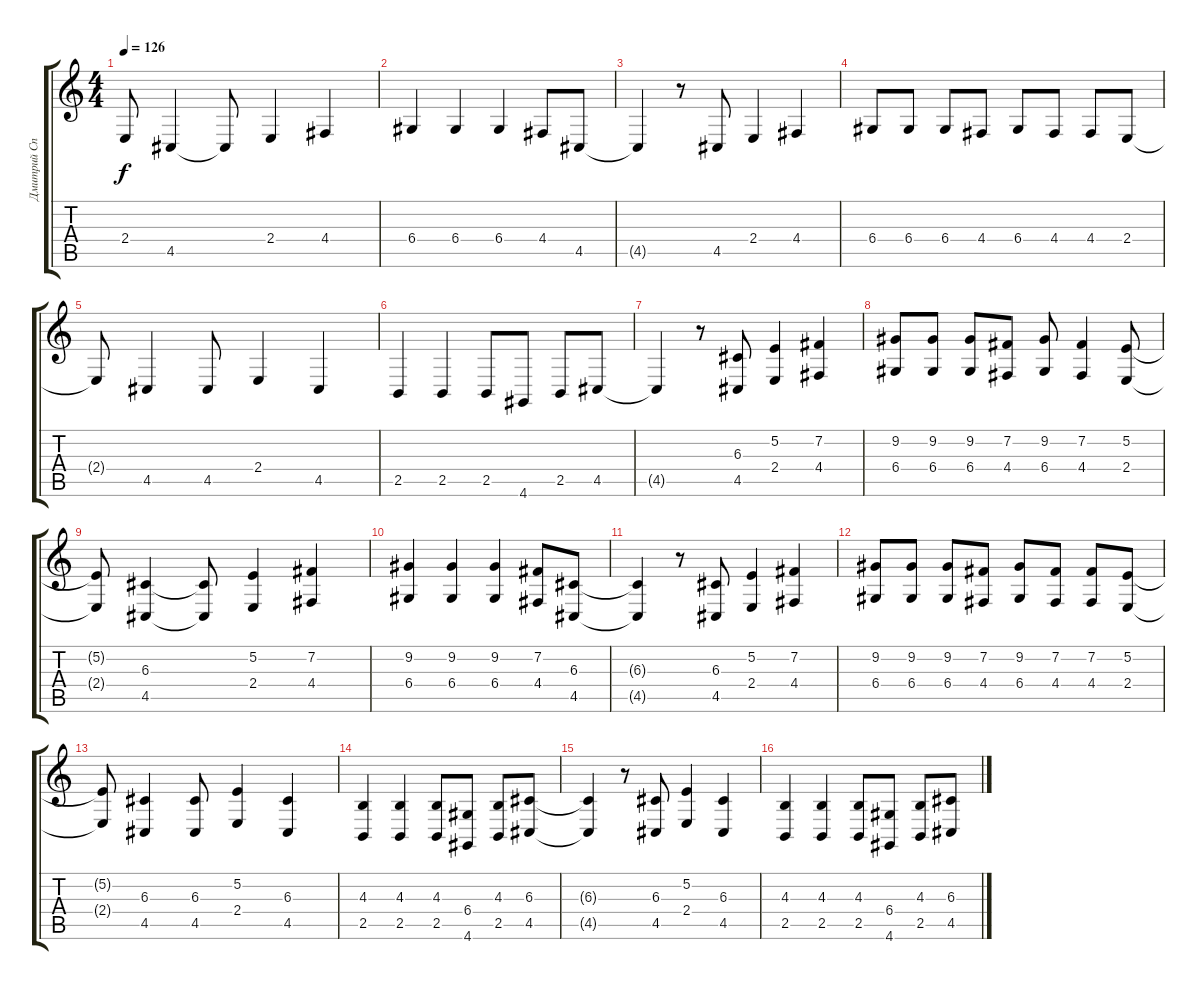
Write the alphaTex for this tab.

\track ("Дмитрий Спирин (Вокал)" "Дмитрий Сп") {instrument cello}
\staff {score tabs}
\tuning (E4 B3 G3 D3 A2 E2) {hide}
\ts (4 4)
\tempo 126
\clef g2
\ks c
2.4{t}.8{dy f} 4.5.4 4.5{t}.8 2.4.4 4.4.4 |
6.4.4 6.4.4 6.4.4 4.4.8 4.5.8 |
4.5{t}.4 r.8 4.5.8 2.4.4 4.4.4 |
6.4.8 6.4.8 6.4.8 4.4.8 6.4.8 4.4.8 4.4.8 2.4.8 |
2.4{t}.8 4.5.4 4.5.8 2.4.4 4.5.4 |
2.5.4 2.5.4 2.5.8 4.6.8 2.5.8 4.5.8 |
\section ("" "")
4.5{t}.4 r.8 (6.3 4.5).8 (5.2 2.4).4 (7.2 4.4).4 |
(9.2 6.4).8 (9.2 6.4).8 (9.2 6.4).8 (7.2 4.4).8 (9.2 6.4).8 (7.2 4.4).4 (5.2 2.4).8 |
(5.2{t} 2.4{t}).8 (6.3 4.5).4 (6.3{t} 4.5{t}).8 (5.2 2.4).4 (7.2 4.4).4 |
(9.2 6.4).4 (9.2 6.4).4 (9.2 6.4).4 (7.2 4.4).8 (6.3 4.5).8 |
(6.3{t} 4.5{t}).4 r.8 (6.3 4.5).8 (5.2 2.4).4 (7.2 4.4).4 |
(9.2 6.4).8 (9.2 6.4).8 (9.2 6.4).8 (7.2 4.4).8 (9.2 6.4).8 (7.2 4.4).8 (7.2 4.4).8 (5.2 2.4).8 |
(5.2{t} 2.4{t}).8 (6.3 4.5).4 (6.3 4.5).8 (5.2 2.4).4 (6.3 4.5).4 |
(4.3 2.5).4 (4.3 2.5).4 (4.3 2.5).8 (6.4 4.6).8 (4.3 2.5).8 (6.3 4.5).8 |
(6.3{t} 4.5{t}).4 r.8 (6.3 4.5).8 (5.2 2.4).4 (6.3 4.5).4 |
(4.3 2.5).4 (4.3 2.5).4 (4.3 2.5).8 (6.4 4.6).8 (4.3 2.5).8 (6.3 4.5).8
